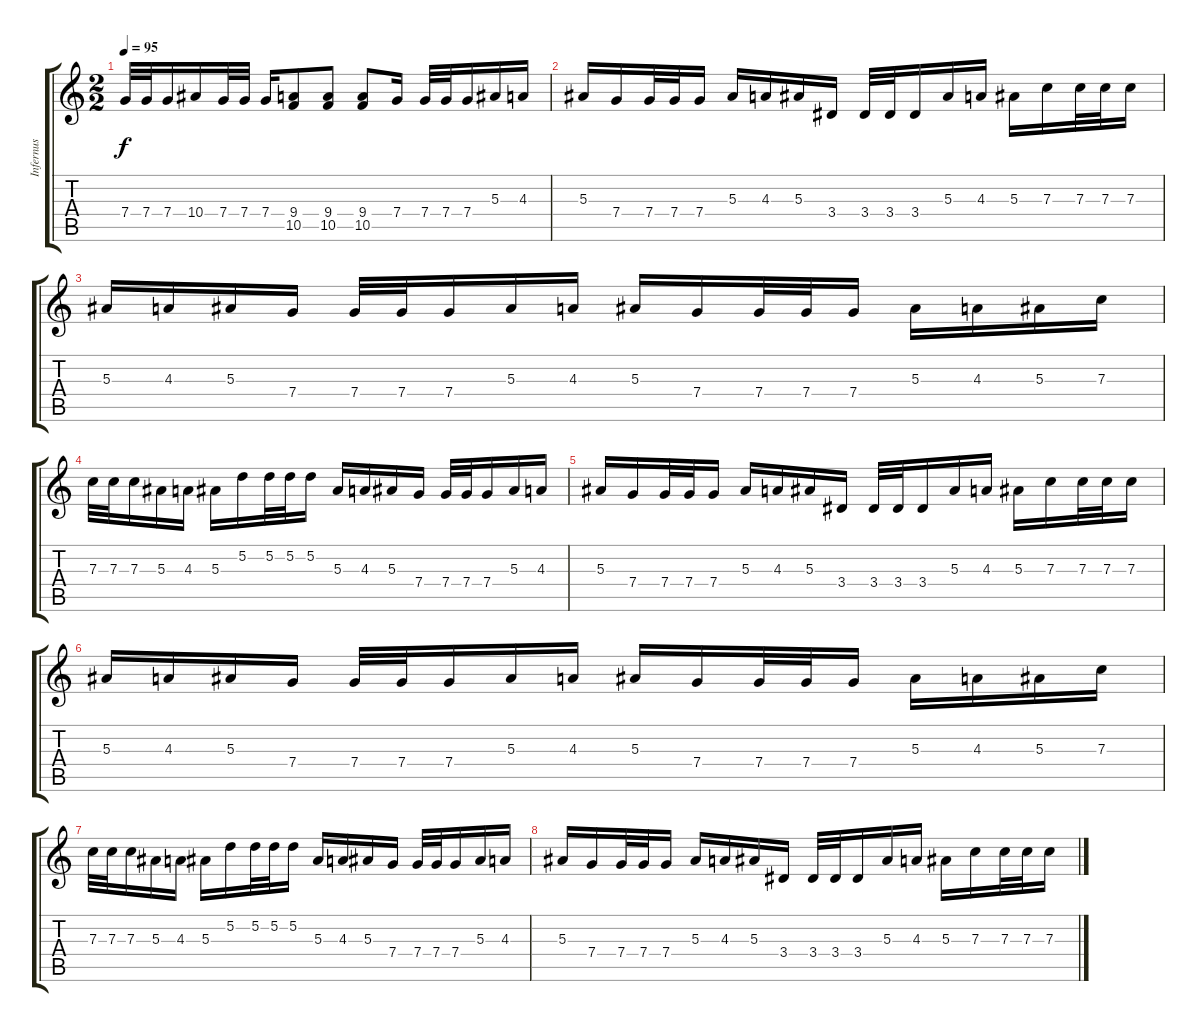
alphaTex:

\track ("Infernus" "Infernus") {instrument distortionguitar}
\staff {score tabs}
\tuning (D4 A3 F3 C3 G2 D2) {hide}
\ts (2 2)
\tempo 95
\clef g2
\ks c
7.4.32{dy f} 7.4.32 7.4.16 10.4.16 7.4.32 7.4.32 7.4.16 (9.4 10.5).8 (9.4 10.5).8 (9.4 10.5).8 7.4.16 7.4.32 7.4.32 7.4.16 5.3.16 4.3.16 |
5.3.16 7.4.16 7.4.32 7.4.32 7.4.16 5.3.16 4.3.16 5.3.16 3.4.16 3.4.32 3.4.32 3.4.16 5.3.16 4.3.16 5.3.16 7.3.16 7.3.32 7.3.32 7.3.16 |
5.3.16 4.3.16 5.3.16 7.4.16 7.4.32 7.4.32 7.4.16 5.3.16 4.3.16 5.3.16 7.4.16 7.4.32 7.4.32 7.4.16 5.3.16 4.3.16 5.3.16 7.3.16 |
7.3.32 7.3.32 7.3.16 5.3.16 4.3.16 5.3.16 5.2.16 5.2.32 5.2.32 5.2.16 5.3.16 4.3.16 5.3.16 7.4.16 7.4.32 7.4.32 7.4.16 5.3.16 4.3.16 |
5.3.16 7.4.16 7.4.32 7.4.32 7.4.16 5.3.16 4.3.16 5.3.16 3.4.16 3.4.32 3.4.32 3.4.16 5.3.16 4.3.16 5.3.16 7.3.16 7.3.32 7.3.32 7.3.16 |
5.3.16 4.3.16 5.3.16 7.4.16 7.4.32 7.4.32 7.4.16 5.3.16 4.3.16 5.3.16 7.4.16 7.4.32 7.4.32 7.4.16 5.3.16 4.3.16 5.3.16 7.3.16 |
7.3.32 7.3.32 7.3.16 5.3.16 4.3.16 5.3.16 5.2.16 5.2.32 5.2.32 5.2.16 5.3.16 4.3.16 5.3.16 7.4.16 7.4.32 7.4.32 7.4.16 5.3.16 4.3.16 |
5.3.16 7.4.16 7.4.32 7.4.32 7.4.16 5.3.16 4.3.16 5.3.16 3.4.16 3.4.32 3.4.32 3.4.16 5.3.16 4.3.16 5.3.16 7.3.16 7.3.32 7.3.32 7.3.16
